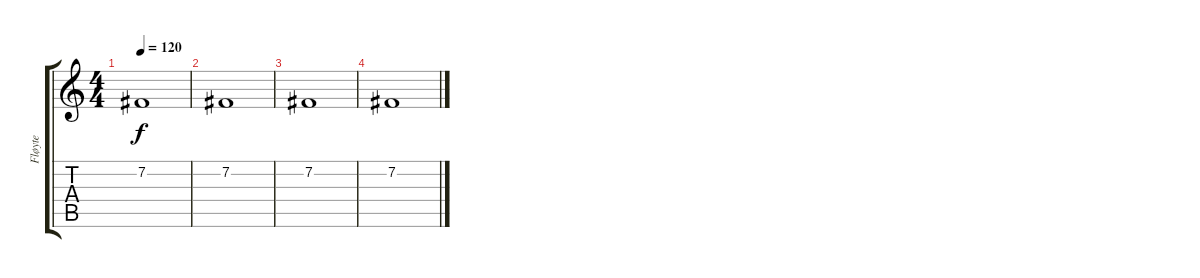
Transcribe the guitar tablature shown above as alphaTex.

\track ("Fløyte" "Fløyte") {instrument flute}
\staff {score tabs}
\tuning (E4 B3 G3 D3 A2 E2) {hide}
\ts (4 4)
\tempo 120
\clef g2
\ks c
7.2.1{dy f} |
7.2.1 |
7.2.1 |
7.2.1
